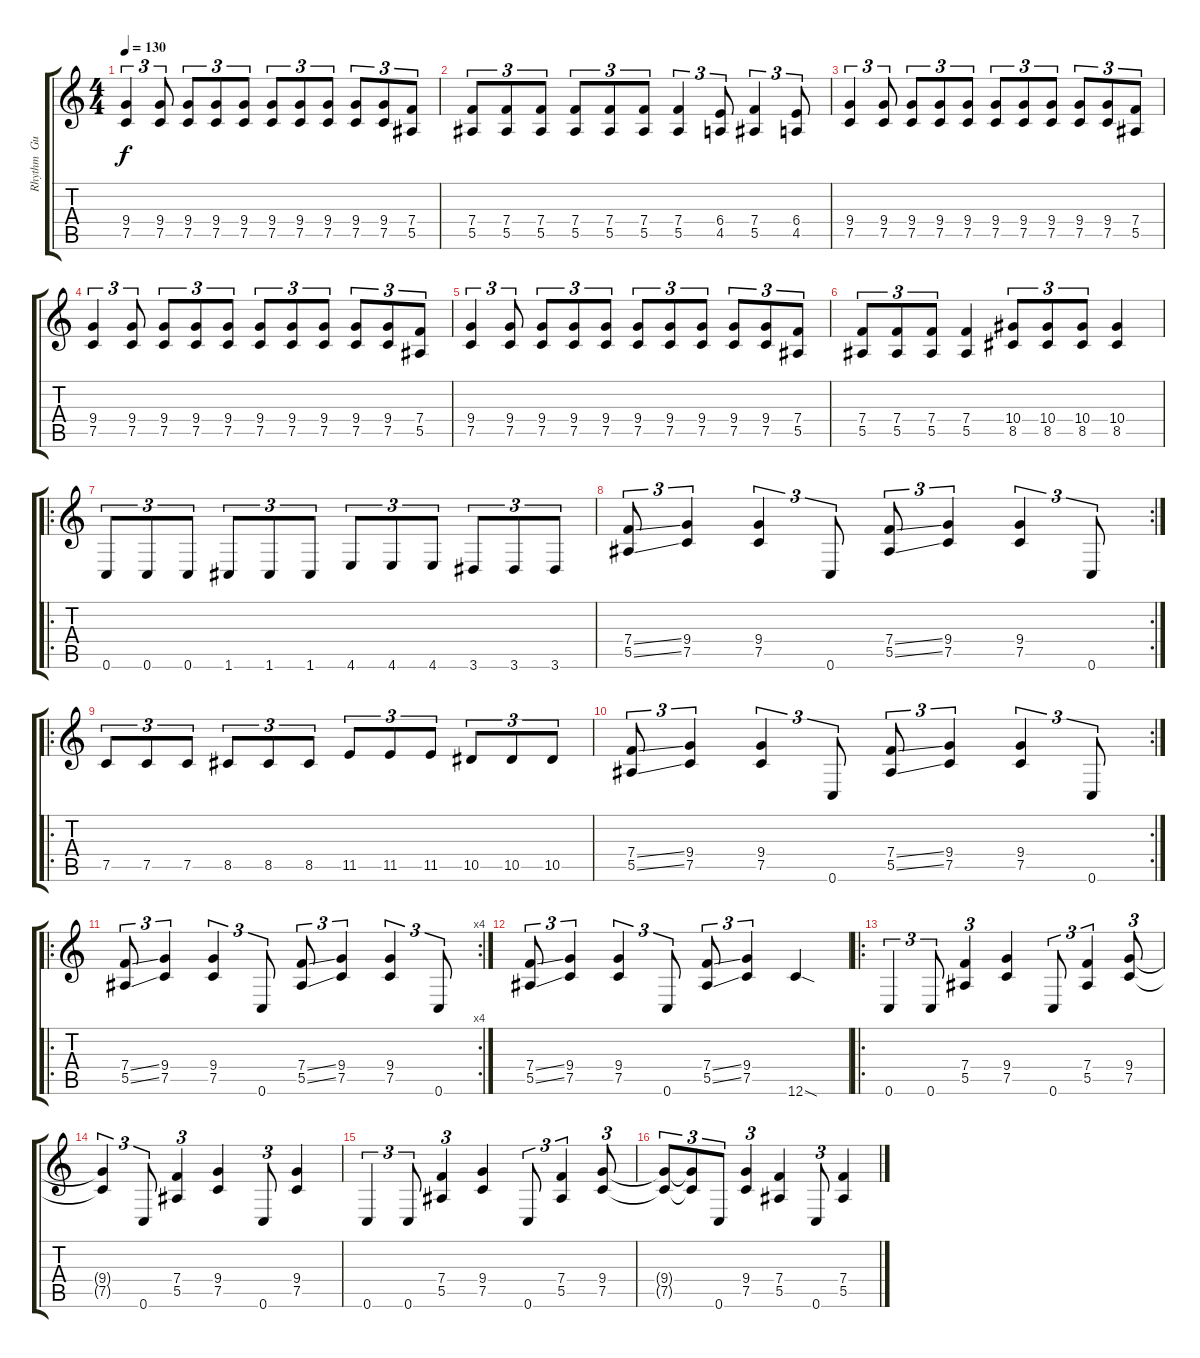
\track ("Rhythm  Guitar" "Rhythm  Gu") {instrument distortionguitar}
\staff {score tabs}
\tuning (C4 G3 Eb3 Bb2 F2 C2) {hide}
\ts (4 4)
\tempo 130
\clef g2
\ks c
(9.4 7.5).4{tu (3 2) dy f} (9.4 7.5).8{tu (3 2)} (9.4 7.5).8{tu (3 2)} (9.4 7.5).8{tu (3 2)} (9.4 7.5).8{tu (3 2)} (9.4 7.5).8{tu (3 2)} (9.4 7.5).8{tu (3 2)} (9.4 7.5).8{tu (3 2)} (9.4 7.5).8{tu (3 2)} (9.4 7.5).8{tu (3 2)} (7.4 5.5).8{tu (3 2)} |
(7.4 5.5).8{tu (3 2)} (7.4 5.5).8{tu (3 2)} (7.4 5.5).8{tu (3 2)} (7.4 5.5).8{tu (3 2)} (7.4 5.5).8{tu (3 2)} (7.4 5.5).8{tu (3 2)} (7.4 5.5).4{tu (3 2)} (6.4 4.5).8{tu (3 2)} (7.4 5.5).4{tu (3 2)} (6.4 4.5).8{tu (3 2)} |
(9.4 7.5).4{tu (3 2)} (9.4 7.5).8{tu (3 2)} (9.4 7.5).8{tu (3 2)} (9.4 7.5).8{tu (3 2)} (9.4 7.5).8{tu (3 2)} (9.4 7.5).8{tu (3 2)} (9.4 7.5).8{tu (3 2)} (9.4 7.5).8{tu (3 2)} (9.4 7.5).8{tu (3 2)} (9.4 7.5).8{tu (3 2)} (7.4 5.5).8{tu (3 2)} |
(9.4 7.5).4{tu (3 2)} (9.4 7.5).8{tu (3 2)} (9.4 7.5).8{tu (3 2)} (9.4 7.5).8{tu (3 2)} (9.4 7.5).8{tu (3 2)} (9.4 7.5).8{tu (3 2)} (9.4 7.5).8{tu (3 2)} (9.4 7.5).8{tu (3 2)} (9.4 7.5).8{tu (3 2)} (9.4 7.5).8{tu (3 2)} (7.4 5.5).8{tu (3 2)} |
(9.4 7.5).4{tu (3 2)} (9.4 7.5).8{tu (3 2)} (9.4 7.5).8{tu (3 2)} (9.4 7.5).8{tu (3 2)} (9.4 7.5).8{tu (3 2)} (9.4 7.5).8{tu (3 2)} (9.4 7.5).8{tu (3 2)} (9.4 7.5).8{tu (3 2)} (9.4 7.5).8{tu (3 2)} (9.4 7.5).8{tu (3 2)} (7.4 5.5).8{tu (3 2)} |
(7.4 5.5).8{tu (3 2)} (7.4 5.5).8{tu (3 2)} (7.4 5.5).8{tu (3 2)} (7.4 5.5).4 (10.4 8.5).8{tu (3 2)} (10.4 8.5).8{tu (3 2)} (10.4 8.5).8{tu (3 2)} (10.4 8.5).4 |
\ro
0.6.8{tu (3 2)} 0.6.8{tu (3 2)} 0.6.8{tu (3 2)} 1.6.8{tu (3 2)} 1.6.8{tu (3 2)} 1.6.8{tu (3 2)} 4.6.8{tu (3 2)} 4.6.8{tu (3 2)} 4.6.8{tu (3 2)} 3.6.8{tu (3 2)} 3.6.8{tu (3 2)} 3.6.8{tu (3 2)} |
\rc 2
(7.4{ss} 5.5{ss}).8{tu (3 2)} (9.4 7.5).4{tu (3 2)} (9.4 7.5).4{tu (3 2)} 0.6.8{tu (3 2)} (7.4{ss} 5.5{ss}).8{tu (3 2)} (9.4 7.5).4{tu (3 2)} (9.4 7.5).4{tu (3 2)} 0.6.8{tu (3 2)} |
\ro
7.5.8{tu (3 2)} 7.5.8{tu (3 2)} 7.5.8{tu (3 2)} 8.5.8{tu (3 2)} 8.5.8{tu (3 2)} 8.5.8{tu (3 2)} 11.5.8{tu (3 2)} 11.5.8{tu (3 2)} 11.5.8{tu (3 2)} 10.5.8{tu (3 2)} 10.5.8{tu (3 2)} 10.5.8{tu (3 2)} |
\rc 2
(7.4{ss} 5.5{ss}).8{tu (3 2)} (9.4 7.5).4{tu (3 2)} (9.4 7.5).4{tu (3 2)} 0.6.8{tu (3 2)} (7.4{ss} 5.5{ss}).8{tu (3 2)} (9.4 7.5).4{tu (3 2)} (9.4 7.5).4{tu (3 2)} 0.6.8{tu (3 2)} |
\ro
\rc 4
(7.4{ss} 5.5{ss}).8{tu (3 2)} (9.4 7.5).4{tu (3 2)} (9.4 7.5).4{tu (3 2)} 0.6.8{tu (3 2)} (7.4{ss} 5.5{ss}).8{tu (3 2)} (9.4 7.5).4{tu (3 2)} (9.4 7.5).4{tu (3 2)} 0.6.8{tu (3 2)} |
(7.4{ss} 5.5{ss}).8{tu (3 2)} (9.4 7.5).4{tu (3 2)} (9.4 7.5).4{tu (3 2)} 0.6.8{tu (3 2)} (7.4{ss} 5.5{ss}).8{tu (3 2)} (9.4 7.5).4{tu (3 2)} 12.6{sod}.4 |
\ro
0.6.4{tu (3 2)} 0.6.8{tu (3 2)} (7.4 5.5).4{tu (3 2)} (9.4 7.5).4 0.6.8{tu (3 2)} (7.4 5.5).4{tu (3 2)} (9.4 7.5).8{tu (3 2)} |
(9.4{t} 7.5{t}).4{tu (3 2)} 0.6.8{tu (3 2)} (7.4 5.5).4{tu (3 2)} (9.4 7.5).4 0.6.8{tu (3 2)} (9.4 7.5).4 |
0.6.4{tu (3 2)} 0.6.8{tu (3 2)} (7.4 5.5).4{tu (3 2)} (9.4 7.5).4 0.6.8{tu (3 2)} (7.4 5.5).4{tu (3 2)} (9.4 7.5).8{tu (3 2)} |
(9.4{t} 7.5{t}).8{tu (3 2)} (9.4{t} 7.5{t}).8{tu (3 2)} 0.6.8{tu (3 2)} (9.4 7.5).4{tu (3 2)} (7.4 5.5).4 0.6.8{tu (3 2)} (7.4 5.5).4
